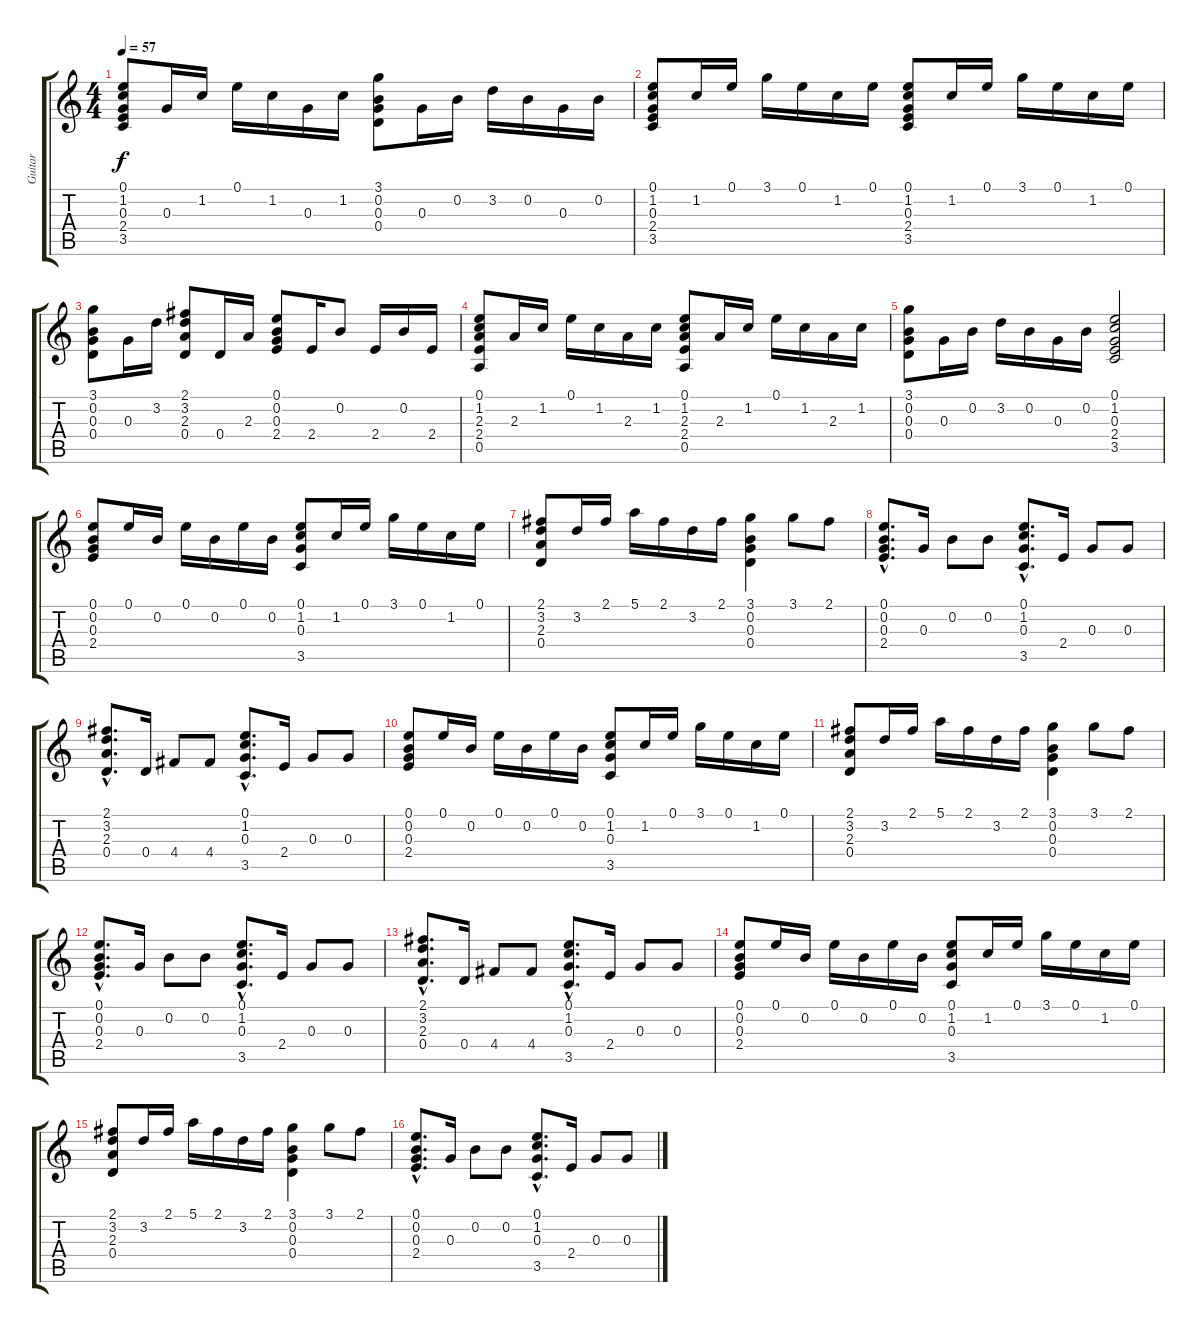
\track ("Guitar" "Guitar") {instrument acousticguitarsteel}
\staff {score tabs}
\tuning (E4 B3 G3 D3 A2 E2) {hide}
\ts (4 4)
\tempo 57
\clef g2
\ks c
(0.1 1.2 0.3 2.4 3.5).8{dy f} 0.3.16 1.2.16 0.1.16 1.2.16 0.3.16 1.2.16 (3.1 0.2 0.3 0.4).8 0.3.16 0.2.16 3.2.16 0.2.16 0.3.16 0.2.16 |
(0.1 1.2 0.3 2.4 3.5).8 1.2.16 0.1.16 3.1.16 0.1.16 1.2.16 0.1.16 (0.1 1.2 0.3 2.4 3.5).8 1.2.16 0.1.16 3.1.16 0.1.16 1.2.16 0.1.16 |
(3.1 0.2 0.3 0.4).8 0.3.16 3.2.16 (2.1 3.2 2.3 0.4).8 0.4.16 2.3.16 (0.1 0.2 0.3 2.4).8 2.4.16 0.2.8 2.4.16 0.2.16 2.4.16 |
(0.1 1.2 2.3 2.4 0.5).8 2.3.16 1.2.16 0.1.16 1.2.16 2.3.16 1.2.16 (0.1 1.2 2.3 2.4 0.5).8 2.3.16 1.2.16 0.1.16 1.2.16 2.3.16 1.2.16 |
(3.1 0.2 0.3 0.4).8 0.3.16 0.2.16 3.2.16 0.2.16 0.3.16 0.2.16 (0.1 1.2 0.3 2.4 3.5).2 |
(0.1 0.2 0.3 2.4).8 0.1.16 0.2.16 0.1.16 0.2.16 0.1.16 0.2.16 (0.1 1.2 0.3 3.5).8 1.2.16 0.1.16 3.1.16 0.1.16 1.2.16 0.1.16 |
(2.1 3.2 2.3 0.4).8 3.2.16 2.1.16 5.1.16 2.1.16 3.2.16 2.1.16 (3.1 0.2 0.3 0.4).4 3.1.8 2.1.8 |
(0.1{hac} 0.2{hac} 0.3{hac} 2.4{hac}).8{d} 0.3.16 0.2.8 0.2.8 (0.1{hac} 1.2{hac} 0.3{hac} 3.5{hac}).8{d} 2.4.16 0.3.8 0.3.8 |
(2.1{hac} 3.2{hac} 2.3{hac} 0.4{hac}).8{d} 0.4.16 4.4.8 4.4.8 (0.1{hac} 1.2{hac} 0.3{hac} 3.5{hac}).8{d} 2.4.16 0.3.8 0.3.8 |
(0.1 0.2 0.3 2.4).8 0.1.16 0.2.16 0.1.16 0.2.16 0.1.16 0.2.16 (0.1 1.2 0.3 3.5).8 1.2.16 0.1.16 3.1.16 0.1.16 1.2.16 0.1.16 |
(2.1 3.2 2.3 0.4).8 3.2.16 2.1.16 5.1.16 2.1.16 3.2.16 2.1.16 (3.1 0.2 0.3 0.4).4 3.1.8 2.1.8 |
(0.1{hac} 0.2{hac} 0.3{hac} 2.4{hac}).8{d} 0.3.16 0.2.8 0.2.8 (0.1{hac} 1.2{hac} 0.3{hac} 3.5{hac}).8{d} 2.4.16 0.3.8 0.3.8 |
(2.1{hac} 3.2{hac} 2.3{hac} 0.4{hac}).8{d} 0.4.16 4.4.8 4.4.8 (0.1{hac} 1.2{hac} 0.3{hac} 3.5{hac}).8{d} 2.4.16 0.3.8 0.3.8 |
(0.1 0.2 0.3 2.4).8 0.1.16 0.2.16 0.1.16 0.2.16 0.1.16 0.2.16 (0.1 1.2 0.3 3.5).8 1.2.16 0.1.16 3.1.16 0.1.16 1.2.16 0.1.16 |
(2.1 3.2 2.3 0.4).8 3.2.16 2.1.16 5.1.16 2.1.16 3.2.16 2.1.16 (3.1 0.2 0.3 0.4).4 3.1.8 2.1.8 |
(0.1{hac} 0.2{hac} 0.3{hac} 2.4{hac}).8{d} 0.3.16 0.2.8 0.2.8 (0.1{hac} 1.2{hac} 0.3{hac} 3.5{hac}).8{d} 2.4.16 0.3.8 0.3.8
